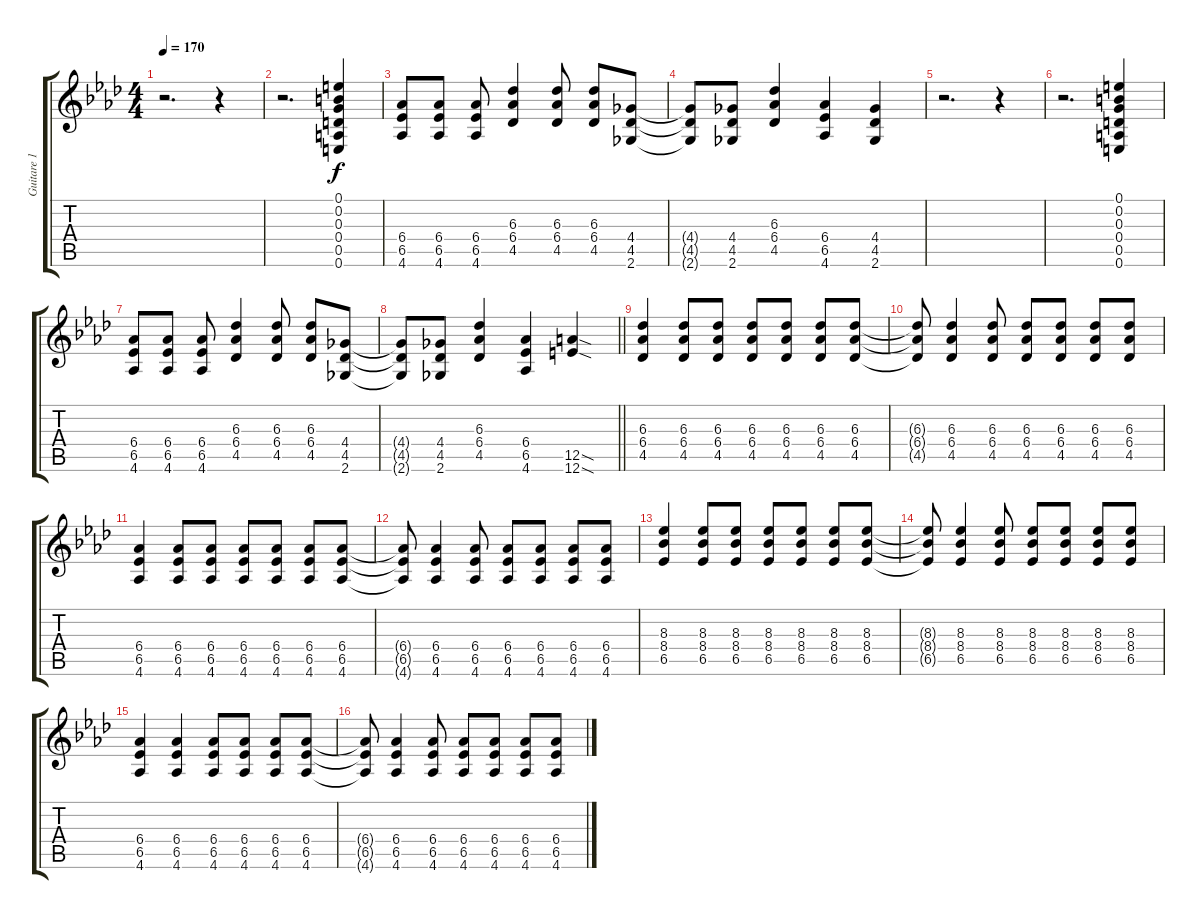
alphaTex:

\track ("Guitare 1" "Guitare 1") {instrument overdrivenguitar}
\staff {score tabs}
\tuning (E4 B3 G3 D3 A2 E2) {hide}
\ts (4 4)
\tempo 170
\clef g2
\ks ab
r.2{d dy f} r.4 |
r.2{d} (0.1 0.2 0.3 0.4 0.5 0.6).4 |
(6.4 6.5 4.6).8 (6.4 6.5 4.6).8 (6.4 6.5 4.6).8 (6.3 6.4 4.5).4 (6.3 6.4 4.5).8 (6.3 6.4 4.5).8 (4.4 4.5 2.6).8 |
(4.4{t} 4.5{t} 2.6{t}).8 (4.4 4.5 2.6).8 (6.3 6.4 4.5).4 (6.4 6.5 4.6).4 (4.4 4.5 2.6).4 |
r.2{d} r.4 |
r.2{d} (0.1 0.2 0.3 0.4 0.5 0.6).4 |
(6.4 6.5 4.6).8 (6.4 6.5 4.6).8 (6.4 6.5 4.6).8 (6.3 6.4 4.5).4 (6.3 6.4 4.5).8 (6.3 6.4 4.5).8 (4.4 4.5 2.6).8 |
\barLineRight lightlight
(4.4{t} 4.5{t} 2.6{t}).8 (4.4 4.5 2.6).8 (6.3 6.4 4.5).4 (6.4 6.5 4.6).4 (12.5{sod} 12.6{sod}).4 |
(6.3 6.4 4.5).4 (6.3 6.4 4.5).8 (6.3 6.4 4.5).8 (6.3 6.4 4.5).8 (6.3 6.4 4.5).8 (6.3 6.4 4.5).8 (6.3 6.4 4.5).8 |
(6.3{t} 6.4{t} 4.5{t}).8 (6.3 6.4 4.5).4 (6.3 6.4 4.5).8 (6.3 6.4 4.5).8 (6.3 6.4 4.5).8 (6.3 6.4 4.5).8 (6.3 6.4 4.5).8 |
(6.4 6.5 4.6).4 (6.4 6.5 4.6).8 (6.4 6.5 4.6).8 (6.4 6.5 4.6).8 (6.4 6.5 4.6).8 (6.4 6.5 4.6).8 (6.4 6.5 4.6).8 |
(6.4{t} 6.5{t} 4.6{t}).8 (6.4 6.5 4.6).4 (6.4 6.5 4.6).8 (6.4 6.5 4.6).8 (6.4 6.5 4.6).8 (6.4 6.5 4.6).8 (6.4 6.5 4.6).8 |
(8.3 8.4 6.5).4 (8.3 8.4 6.5).8 (8.3 8.4 6.5).8 (8.3 8.4 6.5).8 (8.3 8.4 6.5).8 (8.3 8.4 6.5).8 (8.3 8.4 6.5).8 |
(8.3{t} 8.4{t} 6.5{t}).8 (8.3 8.4 6.5).4 (8.3 8.4 6.5).8 (8.3 8.4 6.5).8 (8.3 8.4 6.5).8 (8.3 8.4 6.5).8 (8.3 8.4 6.5).8 |
(6.4 6.5 4.6).4 (6.4 6.5 4.6).4 (6.4 6.5 4.6).8 (6.4 6.5 4.6).8 (6.4 6.5 4.6).8 (6.4 6.5 4.6).8 |
(6.4{t} 6.5{t} 4.6{t}).8 (6.4 6.5 4.6).4 (6.4 6.5 4.6).8 (6.4 6.5 4.6).8 (6.4 6.5 4.6).8 (6.4 6.5 4.6).8 (6.4 6.5 4.6).8
